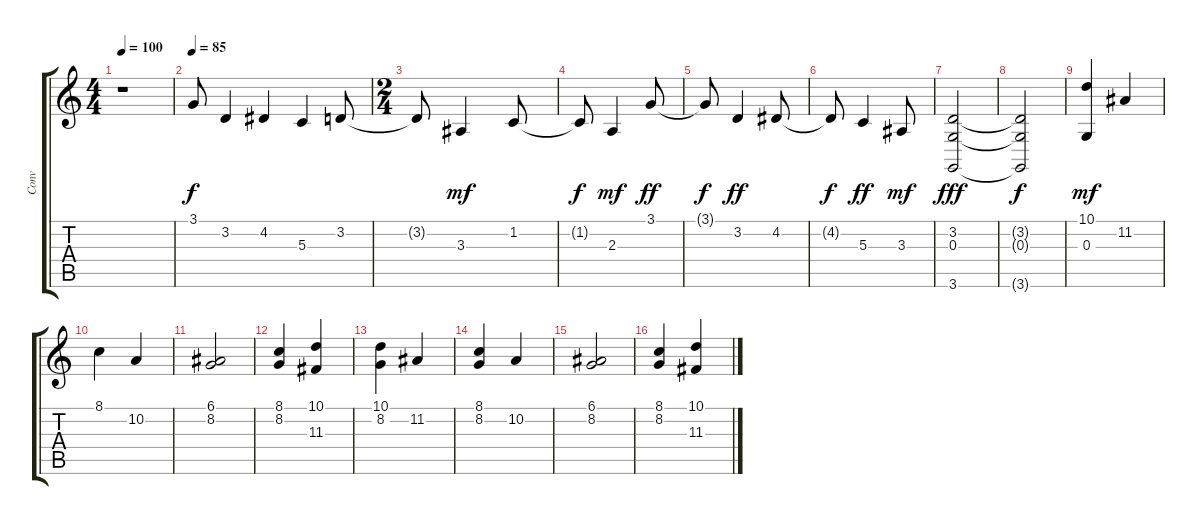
\track ("Conv" "Conv") {instrument pad8sweep}
\staff {score tabs}
\tuning (E4 B3 G3 D3 A2 E2) {hide}
\ts (4 4)
\tempo 100
\clef g2
\ks c
r.1{dy f instrument pad8sweep} |
\tempo 85
3.1.8 3.2.4 4.2.4 5.3.4 3.2.8 |
\ts (2 4)
3.2{t}.8 3.3.4{dy mf} 1.2.8 |
1.2{t}.8{dy f} 2.3.4{dy mf} 3.1.8{dy ff} |
3.1{t}.8{dy f} 3.2.4{dy ff} 4.2.8 |
4.2{t}.8{dy f} 5.3.4{dy ff} 3.3.8{dy mf} |
(3.2 0.3 3.6).2{dy fff} |
(3.2{t} 0.3{t} 3.6{t}).2{dy f} |
(10.1 0.3).4{dy mf} 11.2.4 |
8.1.4 10.2.4 |
(6.1 8.2).2 |
(8.1 8.2).4 (10.1 11.3).4 |
(10.1 8.2).4 11.2.4 |
(8.1 8.2).4 10.2.4 |
(6.1 8.2).2 |
(8.1 8.2).4 (10.1 11.3).4
